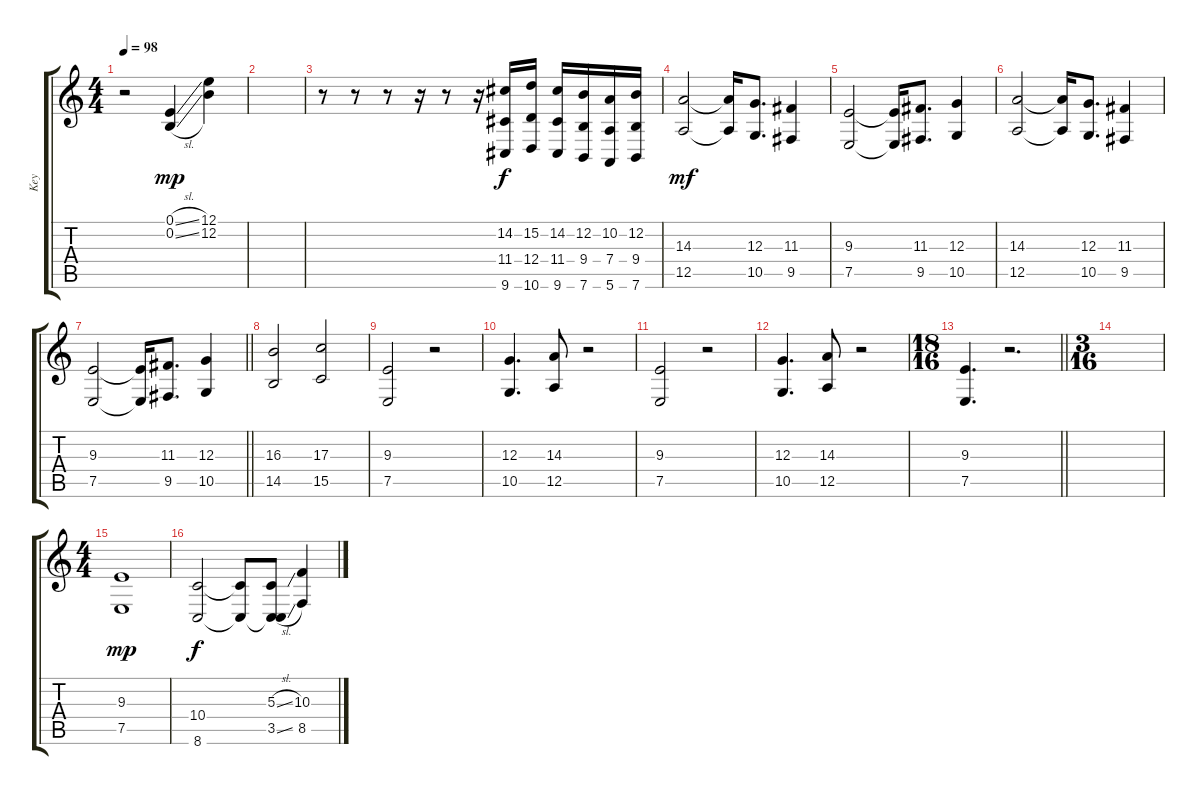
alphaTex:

\track ("Key" "Key") {instrument pad8sweep}
\staff {score tabs}
\tuning (E4 B3 G3 D3 A2 E2) {hide}
\ts (4 4)
\tempo 98
\clef g2
\ks c
r.2{dy f} (0.1{sl} 0.2{sl}).4{dy mp} (12.1 12.2).4 |
|
r.8 r.8 r.8 r.16 r.8 r.16 (14.2 11.4 9.6).16{dy f} (15.2 12.4 10.6).16 (14.2 11.4 9.6).16 (12.2 9.4 7.6).16 (10.2 7.4 5.6).16 (12.2 9.4 7.6).16 |
(14.3 12.5).2{dy mf} (14.3{t} 12.5{t}).16 (12.3 10.5).8{d} (11.3 9.5).4 |
(9.3 7.5).2 (9.3{t} 7.5{t}).16 (11.3 9.5).8{d} (12.3 10.5).4 |
(14.3 12.5).2 (14.3{t} 12.5{t}).16 (12.3 10.5).8{d} (11.3 9.5).4 |
\barLineRight lightlight
(9.3 7.5).2 (9.3{t} 7.5{t}).16 (11.3 9.5).8{d} (12.3 10.5).4 |
(16.3 14.5).2 (17.3 15.5).2 |
(9.3 7.5).2 r.2 |
(12.3 10.5).4{d} (14.3 12.5).8 r.2 |
(9.3 7.5).2 r.2 |
(12.3 10.5).4{d} (14.3 12.5).8 r.2 |
\ts (18 16)
\barLineRight lightlight
(9.3 7.5).4{d} r.2{d} |
\ts (3 16)
|
\ts (4 4)
(9.3 7.5).1{dy mp} |
(10.4 8.6).2{dy f} (10.4{t} 8.6{t}).8 (5.3{sl} 3.5{sl} 8.6{t}).8 (10.3{sl} 8.5{sl}).4
